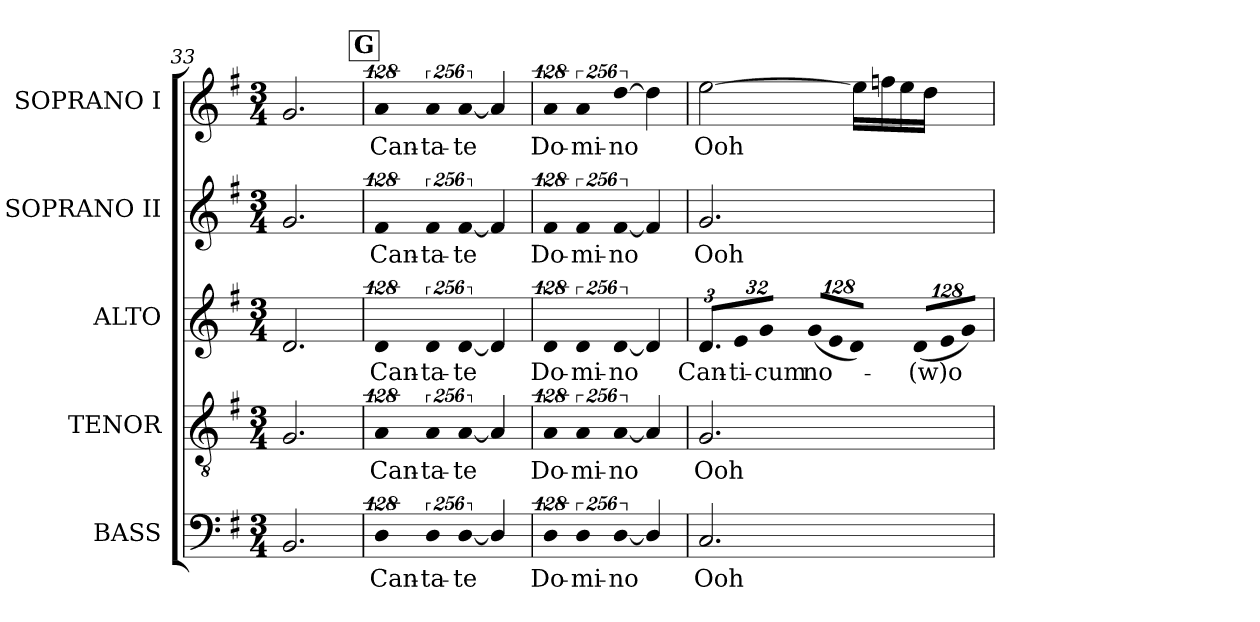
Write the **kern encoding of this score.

**kern	**text	**kern	**text	**kern	**text	**kern	**text	**kern	**text
*part5	*part5	*part4	*part4	*part3	*part3	*part2	*part2	*part1	*part1
*staff5	*staff5	*staff4	*staff4	*staff3	*staff3	*staff2	*staff2	*staff1	*staff1
*I"BASS	*	*I"TENOR	*	*I"ALTO	*	*I"SOPRANO II	*	*I"SOPRANO I	*
*I'B.	*	*I'T.	*	*I'A.	*	*I'S. II	*	*I'S. I	*
*clefF4	*	*clefGv2	*	*clefG2	*	*clefG2	*	*clefG2	*
*	*	*ITrd7c12	*	*	*	*	*	*	*
*k[f#]	*	*k[f#]	*	*k[f#]	*	*k[f#]	*	*k[f#]	*
*G:	*	*G:	*	*G:	*	*G:	*	*G:	*
*M3/4	*	*M3/4	*	*M3/4	*	*M3/4	*	*M3/4	*
=33	=33	=33	=33	=33	=33	=33	=33	=33	=33
2.BBi/	.	2.GGi/	.	2.di/	.	2.gi/	.	2.gi/	.
!!LO:REH:place=s1:B:color=#000000:enc=box:fs=19.4262:t=G
=34	=34	=34	=34	=34	=34	=34	=34	=34	=34
!LO:N:vis=4	!	!	!	!	!	!	!	!	!
!	!LO:LY:b:color=#000000	!LO:N:vis=4	!	!	!	!	!	!	!
!	!	!	!LO:LY:b:color=#000000	!LO:N:vis=4	!	!	!	!	!
!	!	!	!	!	!LO:LY:b:color=#000000	!LO:N:vis=4	!	!	!
!	!	!	!	!	!	!	!LO:LY:b:color=#000000	!LO:N:vis=4	!
!	!	!	!	!	!	!	!	!	!LO:LY:b:color=#000000
512%85Di/	Can-	512%85AAi/	Can-	512%85di/	Can-	512%85f#i/	Can-	512%85ai/	Can-
!LO:N:vis=4	!	!	!	!	!	!	!	!	!
!	!LO:LY:b:color=#000000	!LO:N:vis=4	!	!	!	!	!	!	!
!	!	!	!LO:LY:b:color=#000000	!LO:N:vis=4	!	!	!	!	!
!	!	!	!	!	!LO:LY:b:color=#000000	!LO:N:vis=4	!	!	!
!	!	!	!	!	!	!	!LO:LY:b:color=#000000	!LO:N:vis=4	!
!	!	!	!	!	!	!	!	!	!LO:LY:b:color=#000000
1024%171Di/	-ta-	1024%171AAi/	-ta-	1024%171di/	-ta-	1024%171f#i/	-ta-	1024%171ai/	-ta-
!LO:N:vis=4	!	!	!	!	!	!	!	!	!
!	!LO:LY:b:color=#000000	!LO:N:vis=4	!	!	!	!	!	!	!
!	!	!	!LO:LY:b:color=#000000	!LO:N:vis=4	!	!	!	!	!
!	!	!	!	!	!LO:LY:b:color=#000000	!LO:N:vis=4	!	!	!
!	!	!	!	!	!	!	!LO:LY:b:color=#000000	!LO:N:vis=4	!
!	!	!	!	!	!	!	!	!	!LO:LY:b:color=#000000
[<1024%171Di/	-te	[<1024%171AAi/	-te	[<1024%171di/	-te	[<1024%171f#i/	-te	[<1024%171ai/	-te
4Di/]	.	4AAi/]	.	4di/]	.	4f#i/]	.	4ai/]	.
=35	=35	=35	=35	=35	=35	=35	=35	=35	=35
!LO:N:vis=4	!	!	!	!	!	!	!	!	!
!	!LO:LY:b:color=#000000	!LO:N:vis=4	!	!	!	!	!	!	!
!	!	!	!LO:LY:b:color=#000000	!LO:N:vis=4	!	!	!	!	!
!	!	!	!	!	!LO:LY:b:color=#000000	!LO:N:vis=4	!	!	!
!	!	!	!	!	!	!	!LO:LY:b:color=#000000	!LO:N:vis=4	!
!	!	!	!	!	!	!	!	!	!LO:LY:b:color=#000000
512%85Di/	Do-	512%85AAi/	Do-	512%85di/	Do-	512%85f#i/	Do-	512%85ai/	Do-
!LO:N:vis=4	!	!	!	!	!	!	!	!	!
!	!LO:LY:b:color=#000000	!LO:N:vis=4	!	!	!	!	!	!	!
!	!	!	!LO:LY:b:color=#000000	!LO:N:vis=4	!	!	!	!	!
!	!	!	!	!	!LO:LY:b:color=#000000	!LO:N:vis=4	!	!	!
!	!	!	!	!	!	!	!LO:LY:b:color=#000000	!LO:N:vis=4	!
!	!	!	!	!	!	!	!	!	!LO:LY:b:color=#000000
1024%171Di/	-mi-	1024%171AAi/	-mi-	1024%171di/	-mi-	1024%171f#i/	-mi-	1024%171ai/	-mi-
!LO:N:vis=4	!	!	!	!	!	!	!	!	!
!	!LO:LY:b:color=#000000	!LO:N:vis=4	!	!	!	!	!	!	!
!	!	!	!LO:LY:b:color=#000000	!LO:N:vis=4	!	!	!	!	!
!	!	!	!	!	!LO:LY:b:color=#000000	!LO:N:vis=4	!	!	!
!	!	!	!	!	!	!	!LO:LY:b:color=#000000	!LO:N:vis=4	!
!	!	!	!	!	!	!	!	!	!LO:LY:b:color=#000000
[<1024%171Di/	-no	[<1024%171AAi/	-no	[<1024%171di/	-no	[<1024%171f#i/	-no	[>1024%171ddi\	-no
4Di/]	.	4AAi/]	.	4di/]	.	4f#i/]	.	4ddi\]	.
!!LO:LB:g=z
=36	=36	=36	=36	=36	=36	=36	=36	=36	=36
!	!LO:LY:b:color=#000000	!	!	!	!	!	!	!	!
!	!	!	!LO:LY:b:color=#000000	!	!	!	!	!	!
*	*	*	*	*Xbrackettup	*	*	*	*	*
!	!	!	!	!	!LO:LY:b:color=#000000	!	!	!	!
!	!	!	!	!	!	!	!LO:LY:b:color=#000000	!	!
!	!	!	!	!	!	!	!	!	!LO:LY:b:color=#000000
2.Ci/	Ooh	2.GGi/	Ooh	12.di/L	Can-	2.gi/	Ooh	[>2eei\	Ooh
!	!	!	!	!LO:N:vis=16	!	!	!	!	!
!	!	!	!	!	!LO:LY:b:color=#000000	!	!	!	!
.	.	.	.	512%21ei/k	-ti-	.	.	.	.
!	!	!	!	!LO:N:vis=8	!	!	!	!	!
!	!	!	!	!	!LO:LY:b:color=#000000	!	!	!	!
.	.	.	.	512%43gi/J	-cum	.	.	.	.
!	!	!	!	!LO:N:vis=8	!	!	!	!	!
!	!	!	!	!	!LO:LY:b:color=#000000	!	!	!	!
.	.	.	.	(1024%85gi/L	no-	.	.	.	.
!	!	!	!	!LO:N:vis=8	!	!	!	!	!
.	.	.	.	1024%85ei/	.	.	.	.	.
!	!	!	!	!LO:N:vis=8	!	!	!	!	!
.	.	.	.	512%43di/J)	.	.	.	.	.
!	!	!	!	!LO:N:vis=8	!	!	!	!	!
!	!	!	!	!	!LO:LY:b:color=#000000	!	!	!	!
.	.	.	.	(1024%85di/L	-(w)o	.	.	16eei\LL]	.
.	.	.	.	.	.	.	.	16ffni\	.
!	!	!	!	!LO:N:vis=8	!	!	!	!	!
.	.	.	.	1024%85ei/	.	.	.	.	.
.	.	.	.	.	.	.	.	16eei\	.
!	!	!	!	!LO:N:vis=8	!	!	!	!	!
.	.	.	.	512%43gi/J)	.	.	.	.	.
.	.	.	.	.	.	.	.	16ddi\JJ	.
=	=	=	=	=	=	=	=	=	=
*-	*-	*-	*-	*-	*-	*-	*-	*-	*-
